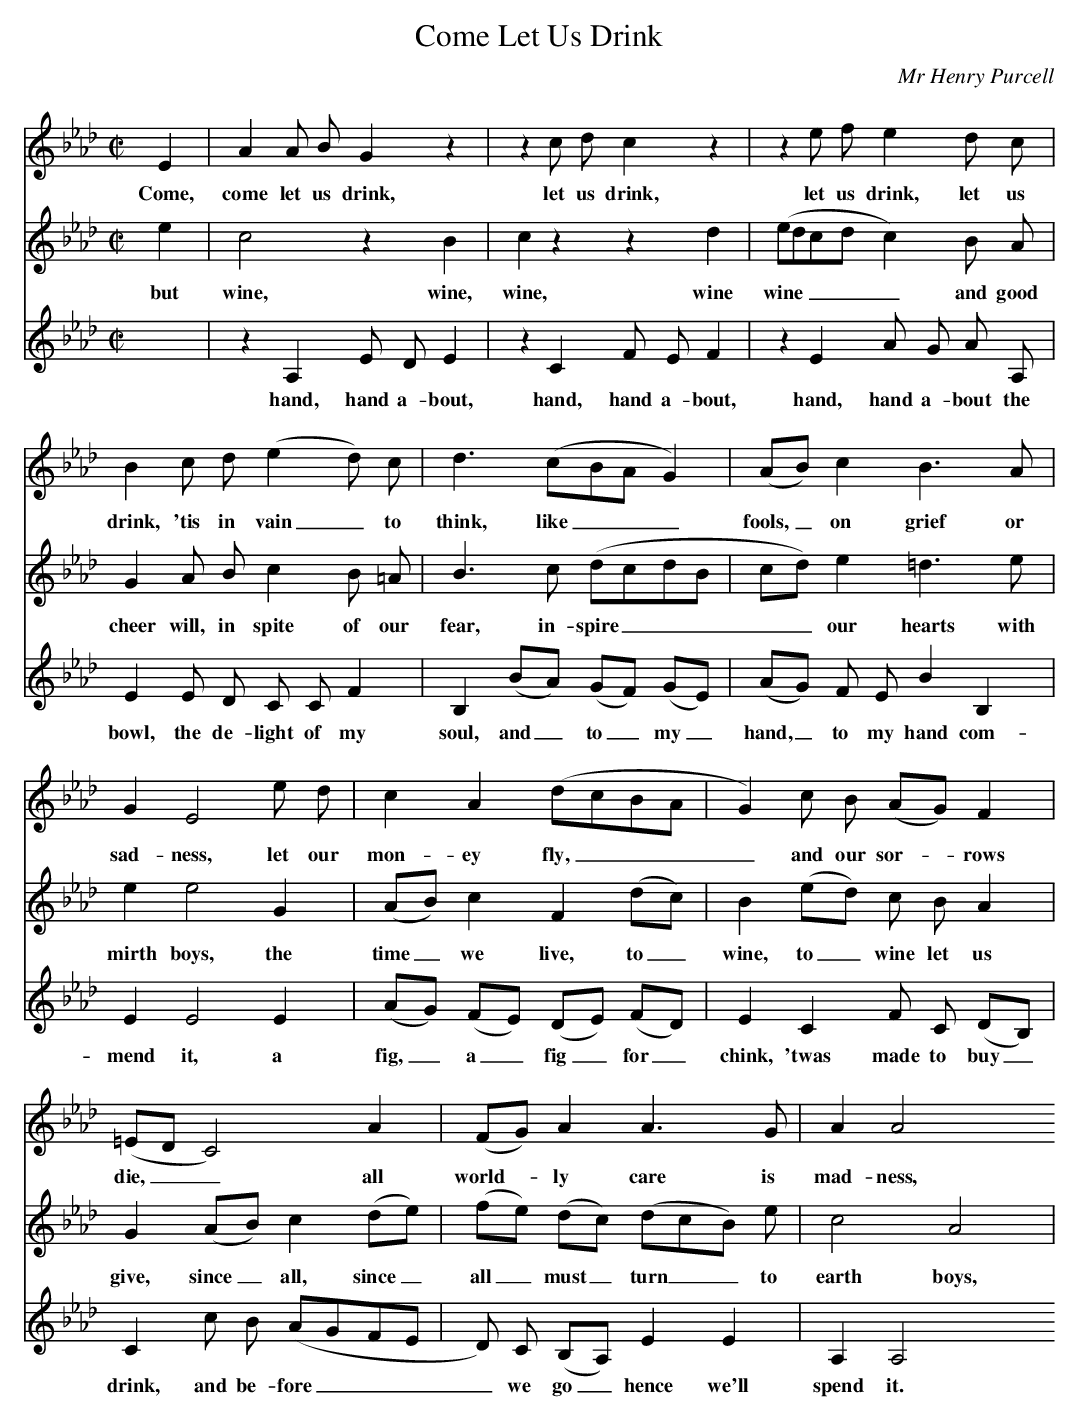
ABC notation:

X:1
T:Come Let Us Drink
C:Mr Henry Purcell
M:C|
L:1/8
K:Ab
V:1
E2|A2A BG2z2|z2c dc2z2|z2e fe2d c|B2c d(e2d) c|d3(cBAG2)|(AB)c2B3A|G2E4e d|c2A2(dcBA|G2)c B (AG)F2|(=EDC4)A2|(FG)A2A3G|A2A4x2
w:Come, come let us drink, let us drink, let us drink, let us drink, 'tis in vain_ to think, like___ fools,_ on grief or sad-ness, let our mon-ey fly,____ and our sor--rows die,__ all world--ly care is mad-ness,
V:2
e2|c4z2B2|c2z2z2d2|(edcdc2)B A|G2A Bc2B =A|B3c (dcdB|cd)e2=d3e|e2e4G2|(AB)c2F2(dc)|B2(ed) c BA2|G2(AB)c2(de)|(fe) (dc) (dcB) e|c4A4|
w:but wine, wine, wine, wine wine____ and good cheer will, in spite of our fear, in-spire_____ our hearts with mirth boys, the time_ we live, to_ wine, to_ wine let us give, since_ all, since_ all_ must_ turn__ to earth boys,
V:3
x2|z2A,2E DE2|z2C2F EF2|z2E2A G A A,|E2E D C CF2|B,2(BA) (GF) (GE)|(AG) F E B2 B,2|E2 E4 E2|(AG) (FE) (DE) (FD)|E2C2F C (DB,)|C2c B (AGFE|D) C (B,A,)E2E2|A,2A,4
w:hand, hand a-bout, hand, hand a-bout, hand, hand a-bout the bowl, the de-light of my soul, and_ to_ my_ hand,_ to my hand com-mend it, a fig,_ a_ fig_ for_ chink, 'twas made to buy_ drink, and be-fore____ we go_ hence we'll spend it.
